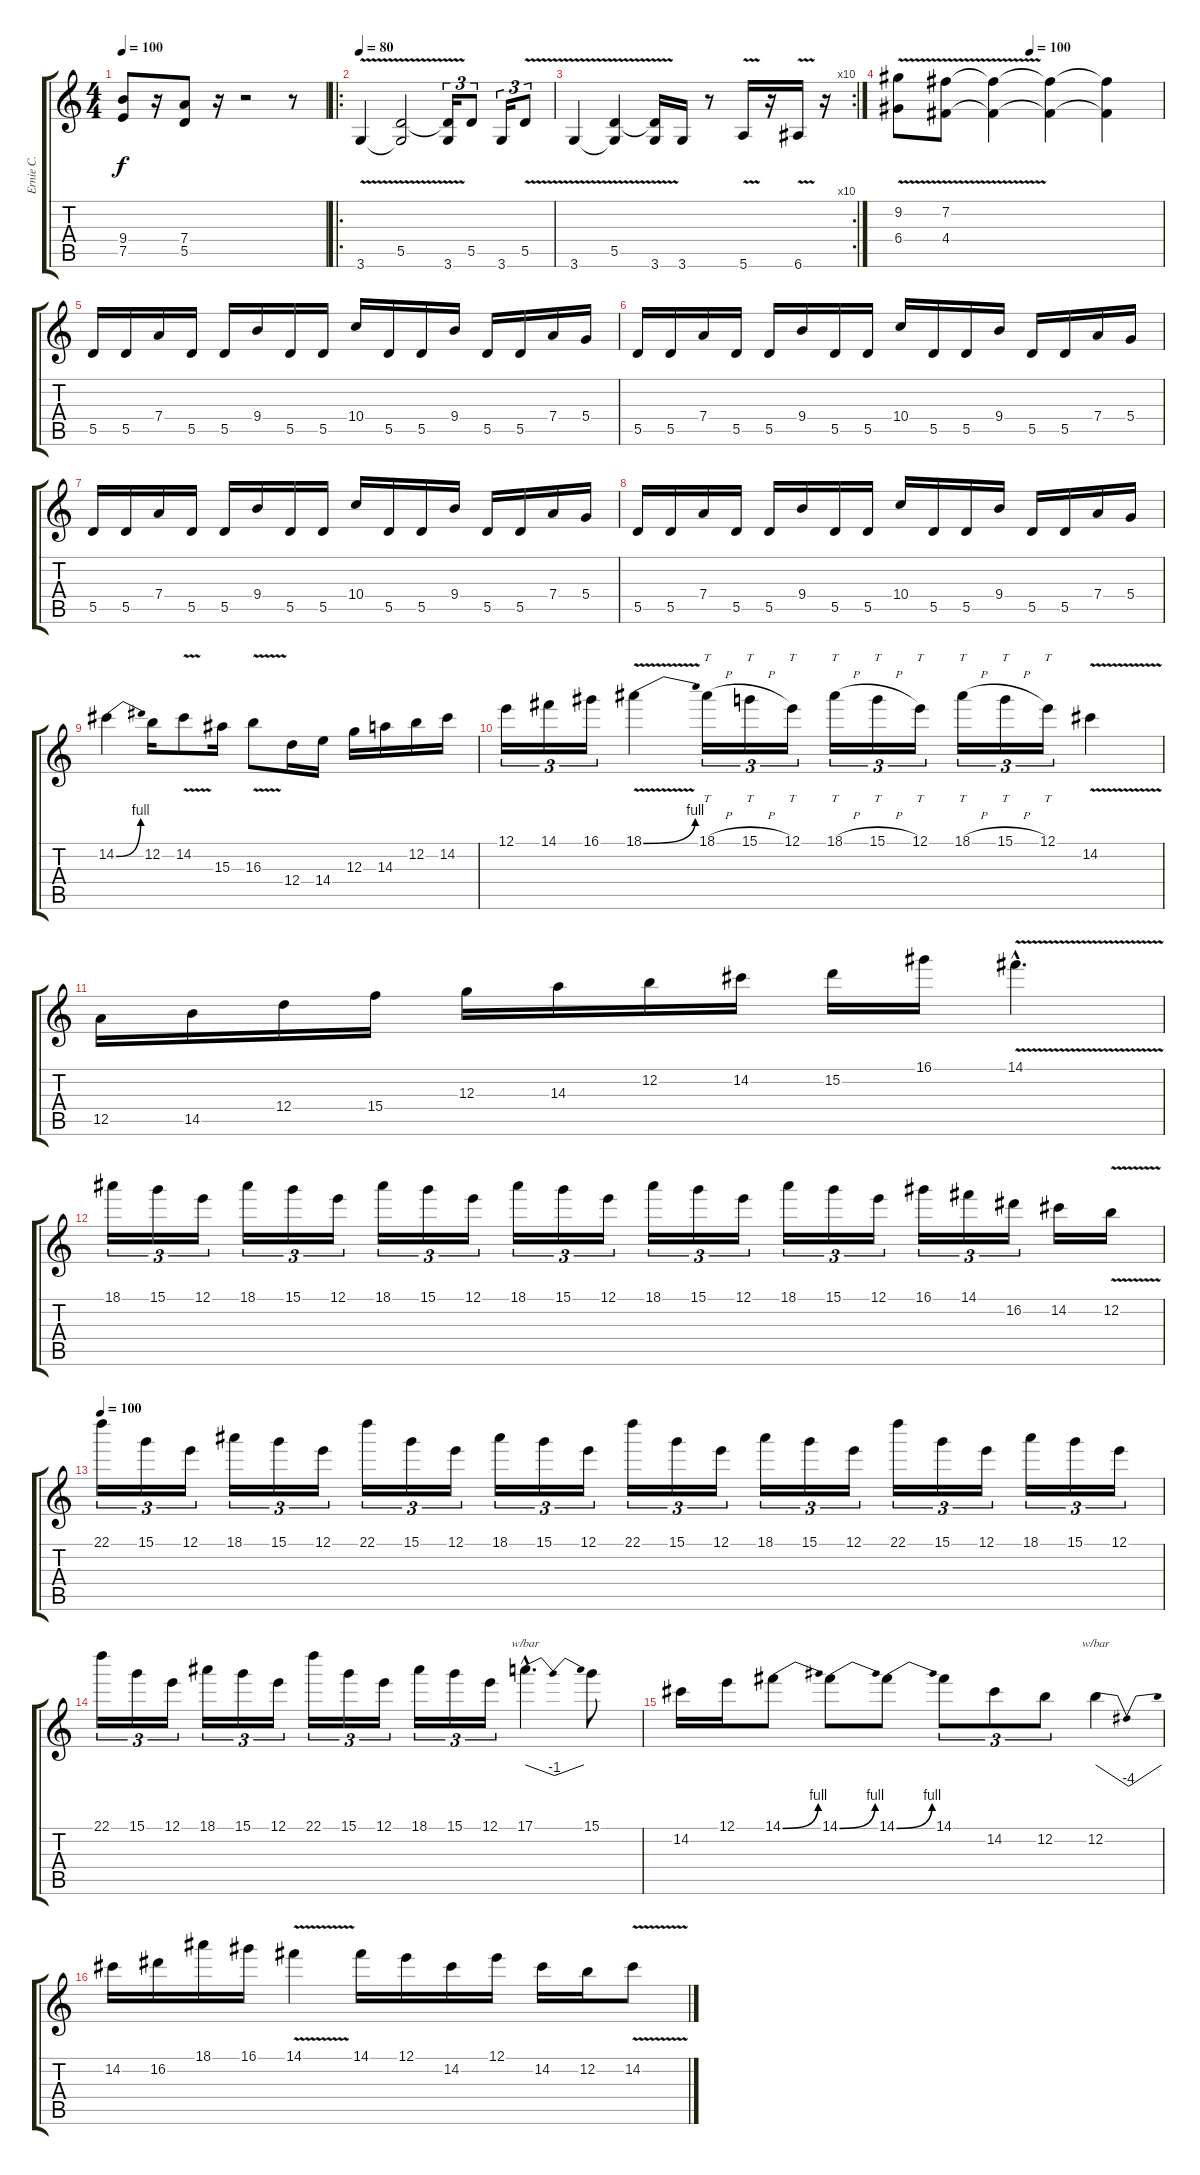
\track ("Ernie C." "Ernie C.") {instrument overdrivenguitar}
\staff {score tabs}
\tuning (E4 B3 G3 D3 A2 E2) {hide}
\ts (4 4)
\tempo 100
\clef g2
\ks c
(9.4 7.5).8{dy f} r.16 (7.4 5.5).8 r.16 r.2 r.8 |
\ro
\tempo 80
3.6{v}.4 (5.5{v} 3.6{t}).2 (5.5{t} 3.6).16{tu (3 2)} 5.5.8{tu (3 2)} 3.6.16{tu (3 2)} 5.5{v}.8{tu (3 2)} |
\rc 10
3.6{v}.4 (5.5{v} 3.6{t}).4 (5.5{t} 3.6).16 3.6.16 r.8 5.6{v}.16 r.16 6.6{v}.16 r.16 |
\tempo (100 0.5)
(9.2{v} 6.4{v}).8 (7.2{v} 4.4{v}).8 (7.2{t} 4.4{t}).4 (7.2{t} 4.4{t}).4 (7.2{t} 4.4{t}).4 |
5.5.16 5.5.16 7.4.16 5.5.16 5.5.16 9.4.16 5.5.16 5.5.16 10.4.16 5.5.16 5.5.16 9.4.16 5.5.16 5.5.16 7.4.16 5.4.16 |
5.5.16 5.5.16 7.4.16 5.5.16 5.5.16 9.4.16 5.5.16 5.5.16 10.4.16 5.5.16 5.5.16 9.4.16 5.5.16 5.5.16 7.4.16 5.4.16 |
5.5.16 5.5.16 7.4.16 5.5.16 5.5.16 9.4.16 5.5.16 5.5.16 10.4.16 5.5.16 5.5.16 9.4.16 5.5.16 5.5.16 7.4.16 5.4.16 |
5.5.16 5.5.16 7.4.16 5.5.16 5.5.16 9.4.16 5.5.16 5.5.16 10.4.16 5.5.16 5.5.16 9.4.16 5.5.16 5.5.16 7.4.16 5.4.16 |
14.2{be (bend 0 0 60 4)}.4 12.2.16 14.2{v}.8 15.3.16 16.3{v}.8 12.4.16 14.4.16 12.3.16 14.3.16 12.2.16 14.2.16 |
12.1.16{tu (3 2)} 14.1.16{tu (3 2)} 16.1.16{tu (3 2)} 18.1{be (bend 0 0 60 4) v}.4 18.1{h}.16{tt tu (3 2)} 15.1{h}.16{tt tu (3 2)} 12.1.16{tt tu (3 2)} 18.1{h}.16{tt tu (3 2)} 15.1{h}.16{tt tu (3 2)} 12.1.16{tt tu (3 2)} 18.1{h}.16{tt tu (3 2)} 15.1{h}.16{tt tu (3 2)} 12.1.16{tt tu (3 2)} 14.2{v}.4 |
12.5.16 14.5.16 12.4.16 15.4.16 12.3.16 14.3.16 12.2.16 14.2.16 15.2.16 16.1.16 14.1{v hac}.4{d} |
18.1.16{tu (3 2)} 15.1.16{tu (3 2)} 12.1.16{tu (3 2)} 18.1.16{tu (3 2)} 15.1.16{tu (3 2)} 12.1.16{tu (3 2)} 18.1.16{tu (3 2)} 15.1.16{tu (3 2)} 12.1.16{tu (3 2)} 18.1.16{tu (3 2)} 15.1.16{tu (3 2)} 12.1.16{tu (3 2)} 18.1.16{tu (3 2)} 15.1.16{tu (3 2)} 12.1.16{tu (3 2)} 18.1.16{tu (3 2)} 15.1.16{tu (3 2)} 12.1.16{tu (3 2)} 16.1.16{tu (3 2)} 14.1.16{tu (3 2)} 16.2.16{tu (3 2)} 14.2.16 12.2{v}.16 |
\tempo 100
22.1.16{tu (3 2)} 15.1.16{tu (3 2)} 12.1.16{tu (3 2)} 18.1.16{tu (3 2)} 15.1.16{tu (3 2)} 12.1.16{tu (3 2)} 22.1.16{tu (3 2)} 15.1.16{tu (3 2)} 12.1.16{tu (3 2)} 18.1.16{tu (3 2)} 15.1.16{tu (3 2)} 12.1.16{tu (3 2)} 22.1.16{tu (3 2)} 15.1.16{tu (3 2)} 12.1.16{tu (3 2)} 18.1.16{tu (3 2)} 15.1.16{tu (3 2)} 12.1.16{tu (3 2)} 22.1.16{tu (3 2)} 15.1.16{tu (3 2)} 12.1.16{tu (3 2)} 18.1.16{tu (3 2)} 15.1.16{tu (3 2)} 12.1.16{tu (3 2)} |
22.1.16{tu (3 2)} 15.1.16{tu (3 2)} 12.1.16{tu (3 2)} 18.1.16{tu (3 2)} 15.1.16{tu (3 2)} 12.1.16{tu (3 2)} 22.1.16{tu (3 2)} 15.1.16{tu (3 2)} 12.1.16{tu (3 2)} 18.1.16{tu (3 2)} 15.1.16{tu (3 2)} 12.1.16{tu (3 2)} 17.1{hac}.4{d tbe (dip default 0 0 30 -4 60 0)} 15.1.8 |
14.2.16 12.1.16 14.1{be (bend 0 0 60 4)}.8 14.1{be (bend 0 0 60 4)}.8 14.1{be (bend 0 0 60 4)}.8 14.1.8{tu (3 2)} 14.2.8{tu (3 2)} 12.2.8{tu (3 2)} 12.2.4{tbe (dip default 0 0 30 -16 60 0)} |
14.2.16 16.2.16 18.1.16 16.1.16 14.1{v}.4 14.1.16 12.1.16 14.2.16 12.1.16 14.2.16 12.2.16 14.2{v}.8
